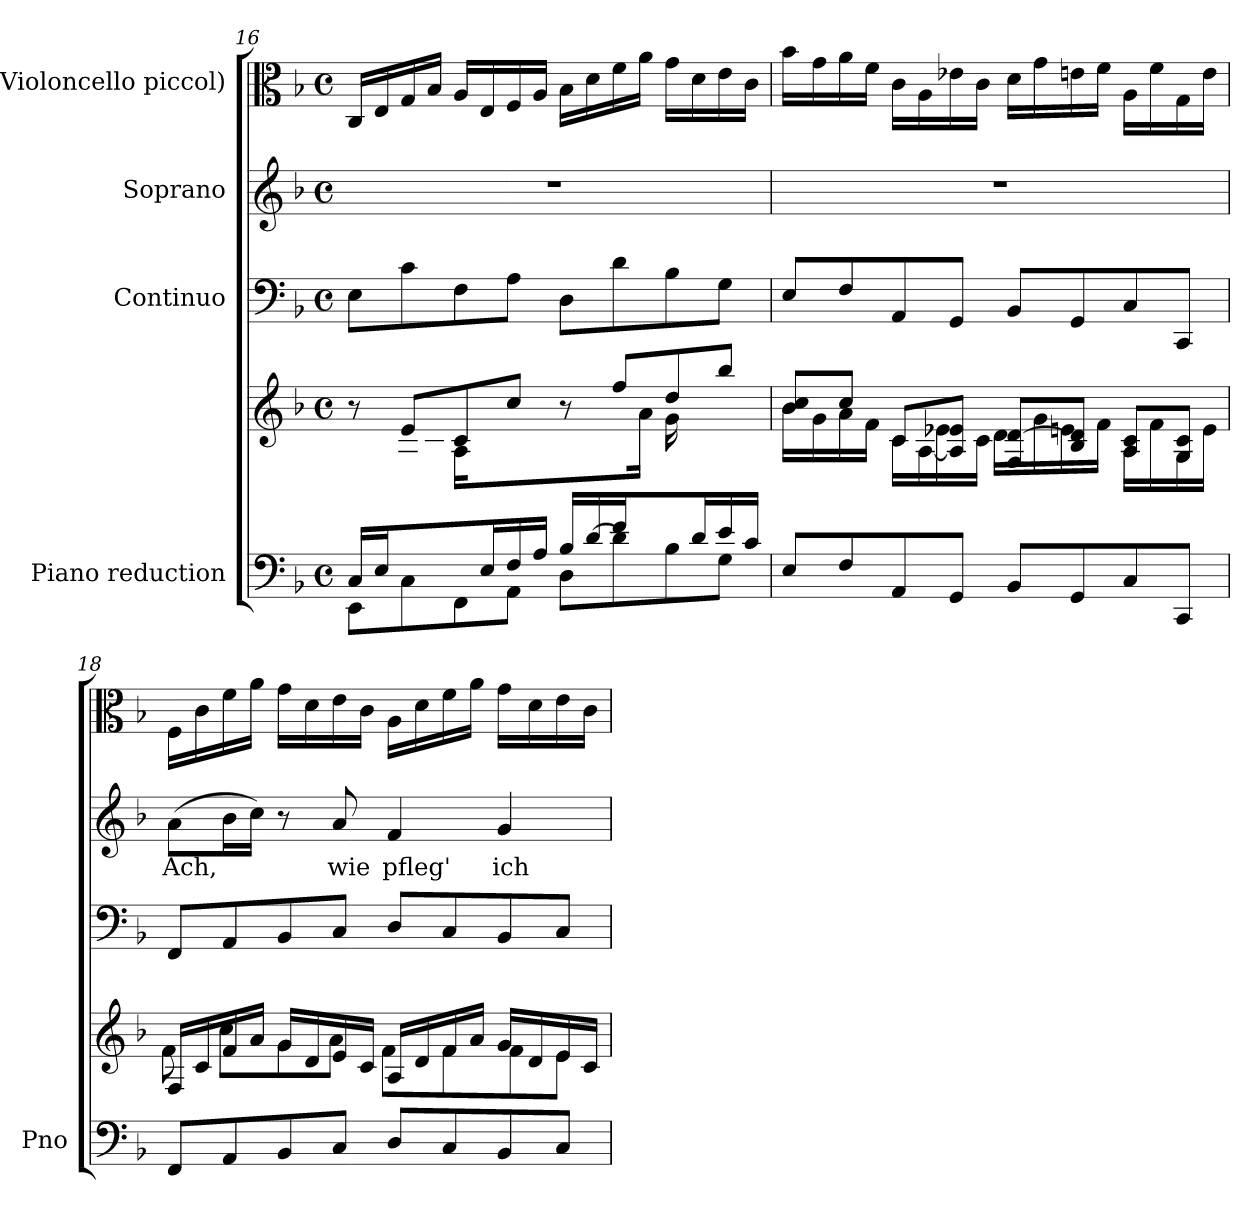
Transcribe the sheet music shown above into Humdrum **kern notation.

**kern	**kern	**kern	**kern	**text	**kern
*part4	*part4	*part3	*part2	*part2	*part1
*staff5	*staff4	*staff3	*staff2	*staff2	*staff1
*I"Piano reduction	*	*I"Continuo	*I"Soprano	*	*I"(Violoncello piccol)
*I'Pno	*	*	*	*	*
!!LO:LB:g=z
*clefF4	*clefG2	*clefF4	*clefG2	*	*clefC3
*k[b-]	*k[b-]	*k[b-]	*k[b-]	*	*k[b-]
*M4/4	*M4/4	*M4/4	*M4/4	*	*M4/4
*met(c)	*met(c)	*met(c)	*met(c)	*	*met(c)
=16	=16	=16	=16	=16	=16
*^	*^	*	*	*	*
16C/LL	8EE\L	8r	8ryy	8E\L	1r	.	16C/LL
16E/	.	.	.	.	.	.	16E/
8.ryy	8C\	8e/L	16G\	8c\	.	.	16G/
.	.	.	16B-\JJ	.	.	.	16B-/JJ
.	8FF\	8c/	16A\LL	8F\	.	.	16A/LL
16E/	.	.	4.ryy	.	.	.	16E/
16F/	8AA\J	8cc/J	.	8A\J	.	.	16F/
16A/JJ	.	.	.	.	.	.	16A/JJ
16B-/LL	8D\L	8r	.	8D\L	.	.	16B-\LL
[16d/	.	.	.	.	.	.	16d\
16f/	8d\]	8ff/L	.	8d\	.	.	16f\
8ryy	.	.	16a\JJ	.	.	.	16a\JJ
.	8B-\	8dd/	16g\LL	8B-\	.	.	16g\LL
16d/	.	.	8.ryy	.	.	.	16d\
16e/	8G\J	8bb-/J	.	8G\J	.	.	16e\
16c/JJ	.	.	.	.	.	.	16c\JJ
*v	*v	*	*	*	*	*	*
=17	=17	=17	=17	=17	=17	=17
8E/L	8b-/ 8cc/L	16b-\LL	8E/L	1r	.	16b-\LL
.	.	16g\	.	.	.	16g\
8F/	8cc/J	16a\	8F/	.	.	16a\
.	.	16f\JJ	.	.	.	16f\JJ
8AA/	8c/L	16c\LL	8AA/	.	.	16c\LL
.	.	[16A\	.	.	.	16A\
8GG/J	8A/] 8e-X/J	16e-\	8GG/J	.	.	16e-X\
.	.	16c\JJ	.	.	.	16c\JJ
8BB-/L	8F/ [8d/L	16d\LL	8BB-/L	.	.	16d\LL
.	.	16g\	.	.	.	16g\
8GG/	8B-/ 8d/]J	16en\	8GG/	.	.	16en\
.	.	16f\JJ	.	.	.	16f\JJ
8C/	8A/ 8c/L	16A\LL	8C/	.	.	16A\LL
.	.	16f\	.	.	.	16f\
8CC/J	8G/ 8c/J	16G\	8CC/J	.	.	16G\
.	.	16e\JJ	.	.	.	16e\JJ
=18	=18	=18	=18	=18	=18	=18
!	!	!	!	!	!LO:LY:b	!
8FF/L	16F/LL	8f\	8FF/L	(>8a\L	Ach,	16F\LL
.	16c/	.	.	.	.	16c\
8AA/	16f/	8cc\L	8AA/	16b-\L	.	16f\
.	16a/JJ	.	.	16cc\JJ)	.	16a\JJ
8BB-/	16g/LL	8g\	8BB-/	8r	.	16g\LL
.	16d/	.	.	.	.	16d\
!	!	!	!	!	!LO:LY:b	!
8C/J	16e/	8a\J	8C/J	8a/	wie	16e\
.	16c/JJ	.	.	.	.	16c\JJ
!	!	!	!	!	!LO:LY:b	!
8D/L	16A/LL	8f\L	8D/L	4f/	pfleg'	16A\LL
.	16d/	.	.	.	.	16d\
8C/	16f/	8f\	8C/	.	.	16f\
.	16a/JJ	.	.	.	.	16a\JJ
!	!	!	!	!	!LO:LY:b	!
8BB-/	16g/LL	8f\	8BB-/	4g/	ich	16g\LL
.	16d/	.	.	.	.	16d\
8C/J	16e/	8e\J	8C/J	.	.	16e\
.	16c/JJ	.	.	.	.	16c\JJ
*	*v	*v	*	*	*	*
=	=	=	=	=	=
*-	*-	*-	*-	*-	*-
